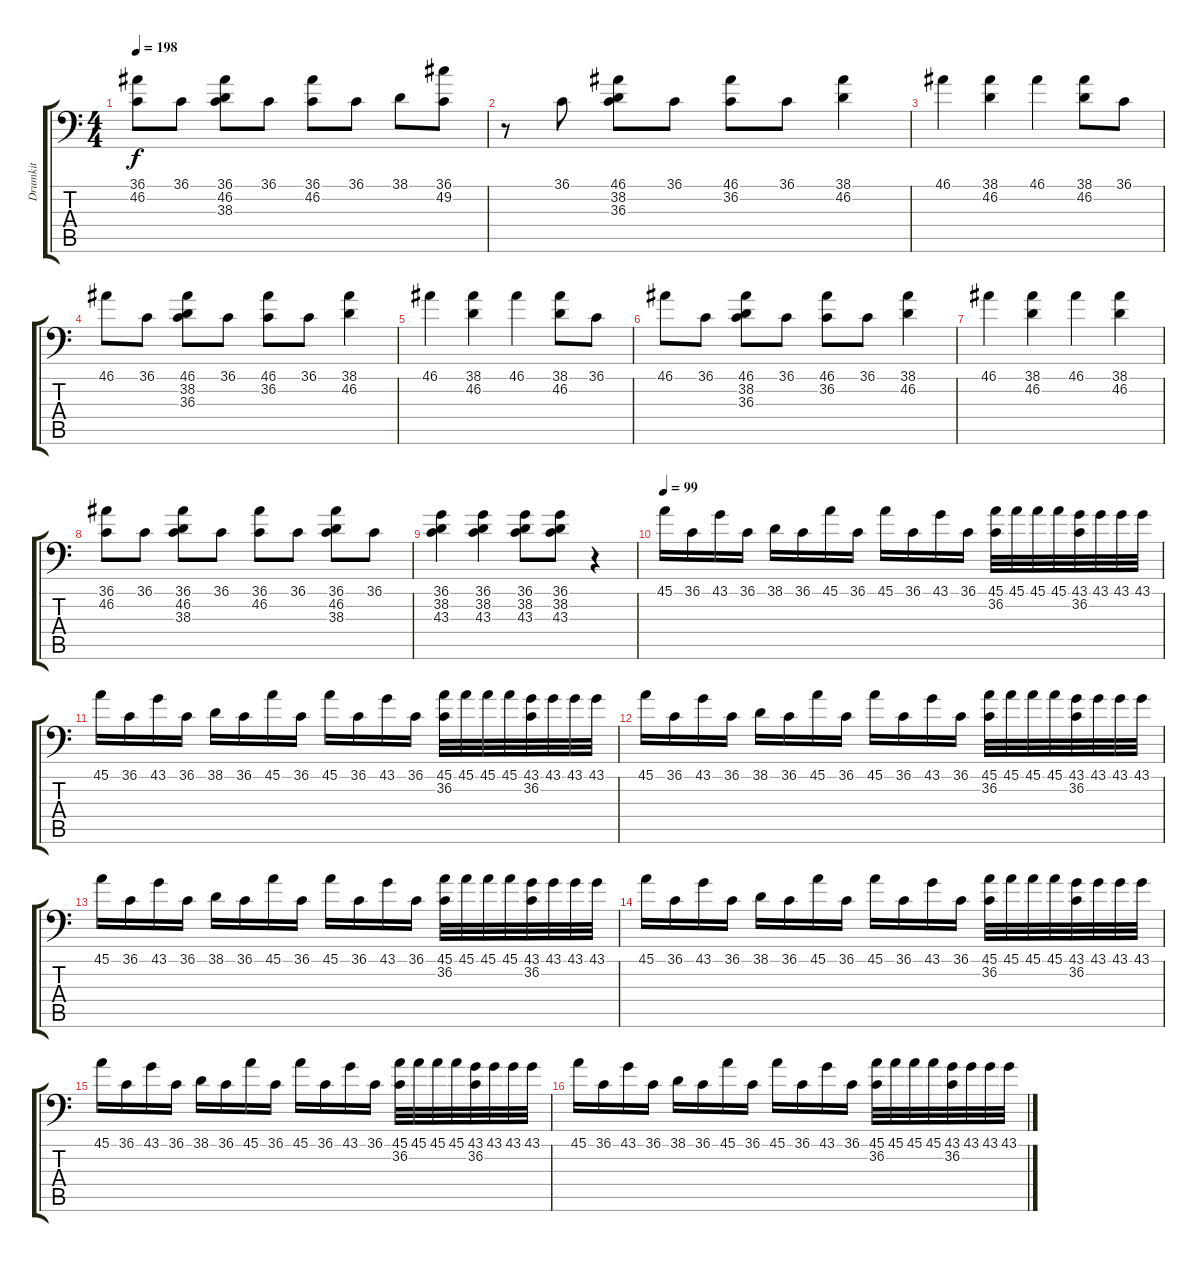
\track ("Drumkit" "Drumkit") {instrument acousticgrandpiano}
\staff {score tabs}
\tuning (C-1 C-1 C-1 C-1 C-1 C-1) {hide}
\ts (4 4)
\tempo 198
\clef f4
\ks c
(36.1 46.2).8{dy f} 36.1.8 (36.1 46.2 38.3).8 36.1.8 (36.1 46.2).8 36.1.8 38.1.8 (36.1 49.2).8 |
r.8 36.1.8 (46.1 38.2 36.3).8 36.1.8 (46.1 36.2).8 36.1.8 (38.1 46.2).4 |
46.1.4 (38.1 46.2).4 46.1.4 (38.1 46.2).8 36.1.8 |
46.1.8 36.1.8 (46.1 38.2 36.3).8 36.1.8 (46.1 36.2).8 36.1.8 (38.1 46.2).4 |
46.1.4 (38.1 46.2).4 46.1.4 (38.1 46.2).8 36.1.8 |
46.1.8 36.1.8 (46.1 38.2 36.3).8 36.1.8 (46.1 36.2).8 36.1.8 (38.1 46.2).4 |
46.1.4 (38.1 46.2).4 46.1.4 (38.1 46.2).4 |
(36.1 46.2).8 36.1.8 (36.1 46.2 38.3).8 36.1.8 (36.1 46.2).8 36.1.8 (36.1 46.2 38.3).8 36.1.8 |
(36.1 38.2 43.3).4 (36.1 38.2 43.3).4 (36.1 38.2 43.3).8 (36.1 38.2 43.3).8 r.4 |
\tempo 99
45.1.16 36.1.16 43.1.16 36.1.16 38.1.16 36.1.16 45.1.16 36.1.16 45.1.16 36.1.16 43.1.16 36.1.16 (45.1 36.2).32 45.1.32 45.1.32 45.1.32 (43.1 36.2).32 43.1.32 43.1.32 43.1.32 |
45.1.16 36.1.16 43.1.16 36.1.16 38.1.16 36.1.16 45.1.16 36.1.16 45.1.16 36.1.16 43.1.16 36.1.16 (45.1 36.2).32 45.1.32 45.1.32 45.1.32 (43.1 36.2).32 43.1.32 43.1.32 43.1.32 |
45.1.16 36.1.16 43.1.16 36.1.16 38.1.16 36.1.16 45.1.16 36.1.16 45.1.16 36.1.16 43.1.16 36.1.16 (45.1 36.2).32 45.1.32 45.1.32 45.1.32 (43.1 36.2).32 43.1.32 43.1.32 43.1.32 |
45.1.16 36.1.16 43.1.16 36.1.16 38.1.16 36.1.16 45.1.16 36.1.16 45.1.16 36.1.16 43.1.16 36.1.16 (45.1 36.2).32 45.1.32 45.1.32 45.1.32 (43.1 36.2).32 43.1.32 43.1.32 43.1.32 |
45.1.16 36.1.16 43.1.16 36.1.16 38.1.16 36.1.16 45.1.16 36.1.16 45.1.16 36.1.16 43.1.16 36.1.16 (45.1 36.2).32 45.1.32 45.1.32 45.1.32 (43.1 36.2).32 43.1.32 43.1.32 43.1.32 |
45.1.16 36.1.16 43.1.16 36.1.16 38.1.16 36.1.16 45.1.16 36.1.16 45.1.16 36.1.16 43.1.16 36.1.16 (45.1 36.2).32 45.1.32 45.1.32 45.1.32 (43.1 36.2).32 43.1.32 43.1.32 43.1.32 |
45.1.16 36.1.16 43.1.16 36.1.16 38.1.16 36.1.16 45.1.16 36.1.16 45.1.16 36.1.16 43.1.16 36.1.16 (45.1 36.2).32 45.1.32 45.1.32 45.1.32 (43.1 36.2).32 43.1.32 43.1.32 43.1.32
